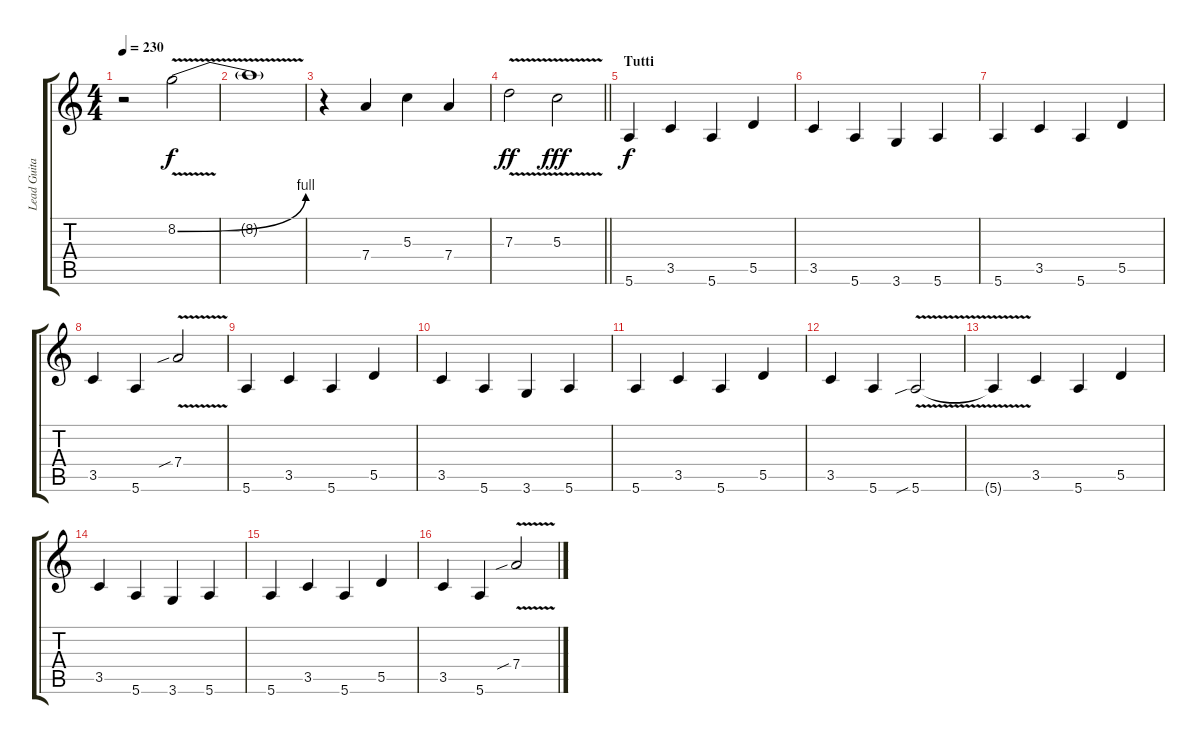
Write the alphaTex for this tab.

\track ("Lead Guitar" "Lead Guita") {instrument distortionguitar}
\staff {score tabs}
\tuning (E4 B3 G3 D3 A2 E2) {hide}
\ts (4 4)
\tempo 230
\clef g2
\ks c
r.2{dy f} 8.2{be (bend 0 0 60 4) v}.2 |
8.2{t}.1 |
r.4 7.4.4 5.3.4 7.4.4 |
\barLineRight lightlight
7.3{v}.2{dy ff} 5.3{v}.2{dy fff} |
\section ("" "Tutti")
5.6.4{dy f volume 13 instrument distortionguitar} 3.5.4 5.6.4 5.5.4 |
3.5.4 5.6.4 3.6.4 5.6.4 |
5.6.4 3.5.4 5.6.4 5.5.4 |
3.5.4 5.6.4 7.4{v sib}.2 |
5.6.4 3.5.4 5.6.4 5.5.4 |
3.5.4 5.6.4 3.6.4 5.6.4 |
5.6.4 3.5.4 5.6.4 5.5.4 |
3.5.4 5.6.4 5.6{v sib}.2 |
5.6{t}.4 3.5.4 5.6.4 5.5.4 |
3.5.4 5.6.4 3.6.4 5.6.4 |
5.6.4 3.5.4 5.6.4 5.5.4 |
3.5.4 5.6.4 7.4{v sib}.2
